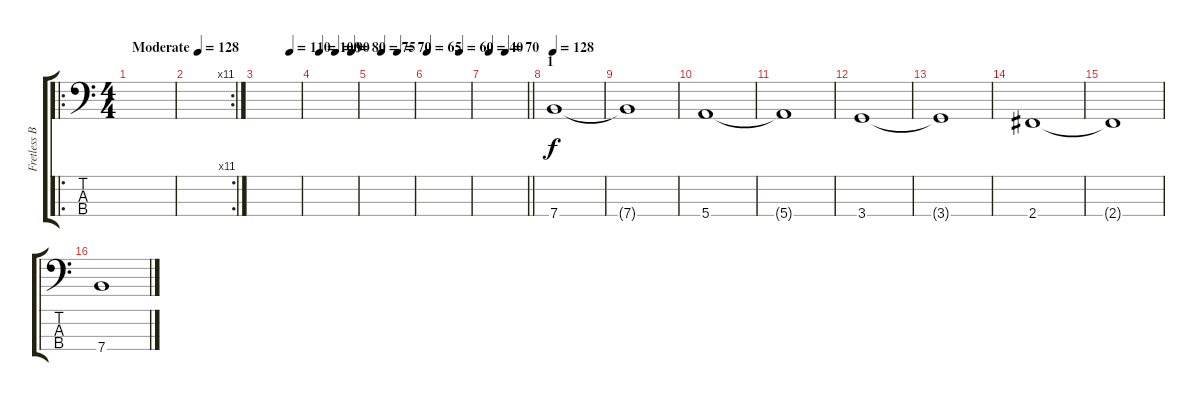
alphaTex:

\track ("Fretless Bass" "Fretless B") {instrument fretlessbass}
\staff {score tabs}
\tuning (G2 D2 A1 E1) {hide}
\ro
\ts (4 4)
\tempo (128 "Moderate")
\clef f4
\ks c
|
\rc 11
|
\tempo (110 0.75)
|
\tempo (100 0.125)
\tempo (90 0.5)
\tempo (80 0.875)
|
\tempo (75 0.25)
\tempo (70 0.625)
|
\tempo 65
\tempo (60 0.75)
|
\tempo (40 0.125)
\tempo (70 0.5)
\barLineRight lightlight
|
\section ("" "1")
\tempo 128
7.4.1 |
7.4{t}.1 |
5.4.1 |
5.4{t}.1 |
3.4.1 |
3.4{t}.1 |
2.4.1 |
2.4{t}.1 |
7.4.1
